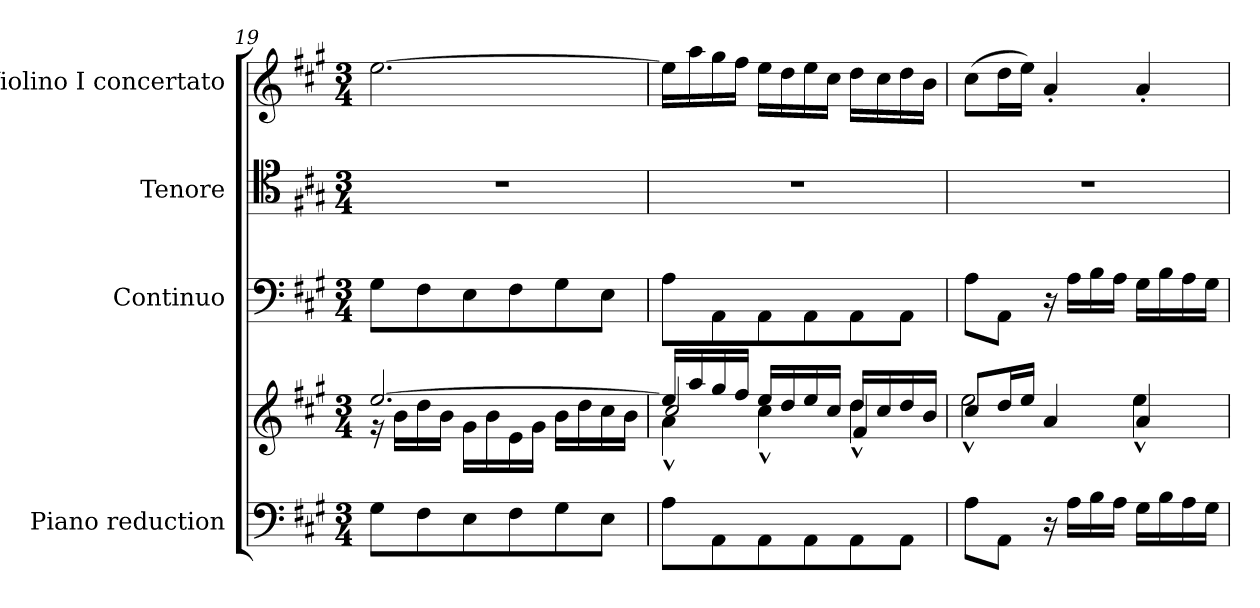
**kern	**kern	**kern	**kern	**kern
*part4	*part4	*part3	*part2	*part1
*staff5	*staff4	*staff3	*staff2	*staff1
*I"Piano reduction	*	*I"Continuo	*I"Tenore	*I"Violino I concertato
*I'Pno	*	*	*	*I'Vln
*clefF4	*clefG2	*clefF4	*clefC4	*clefG2
*k[f#c#g#]	*k[f#c#g#]	*k[f#c#g#]	*k[f#c#g#]	*k[f#c#g#]
*M3/4	*M3/4	*M3/4	*M3/4	*M3/4
=19	=19	=19	=19	=19
*	*^	*	*	*
8G#\L	[2.ee/	16r	8G#\L	2.r	[2.ee\
.	.	16b\LL	.	.	.
8F#\	.	16dd\	8F#\	.	.
.	.	16b\JJ	.	.	.
8E\	.	16g#\LL	8E\	.	.
.	.	16b\	.	.	.
8F#\	.	16e\	8F#\	.	.
.	.	16g#\JJ	.	.	.
8G#\	.	16b\LL	8G#\	.	.
.	.	16dd\	.	.	.
8E\J	.	16cc#\	8E\J	.	.
.	.	16b\JJ	.	.	.
=20	=20	=20	=20	=20	=20
*	*	*^	*	*	*
8A\L	16ee/LL]	4a^^\	2cc#/	8A\L	2.r	16ee\LL]
.	16aa/	.	.	.	.	16aa\
8AA\	16gg#/	.	.	8AA\	.	16gg#\
.	16ff#/JJ	.	.	.	.	16ff#\JJ
8AA\	16ee/LL	4cc#^^\	.	8AA\	.	16ee\LL
.	16dd/	.	.	.	.	16dd\
8AA\	16ee/	.	.	8AA\	.	16ee\
.	16cc#/JJ	.	.	.	.	16cc#\JJ
8AA\	16dd/LL	4dd^^\	4f#/	8AA\	.	16dd\LL
.	16cc#/	.	.	.	.	16cc#\
8AA\J	16dd/	.	.	8AA\J	.	16dd\
.	16b/JJ	.	.	.	.	16b\JJ
*	*	*v	*v	*	*	*
=21	=21	=21	=21	=21	=21
8A\L	8cc#/L	2ee^^\	8A\L	2.r	(>8cc#\L
8AA\J	16dd/L	.	8AA\J	.	16dd\L
.	16ee/JJ	.	.	.	16ee\JJ)
16r	4a/	.	16r	.	4a'/
16A\LL	.	.	16A\LL	.	.
16B\	.	.	16B\	.	.
16A\JJ	.	.	16A\JJ	.	.
16G#\LL	4a/	4ee^^\	16G#\LL	.	4a'/
16B\	.	.	16B\	.	.
16A\	.	.	16A\	.	.
16G#\JJ	.	.	16G#\JJ	.	.
*	*v	*v	*	*	*
=	=	=	=	=
*-	*-	*-	*-	*-
